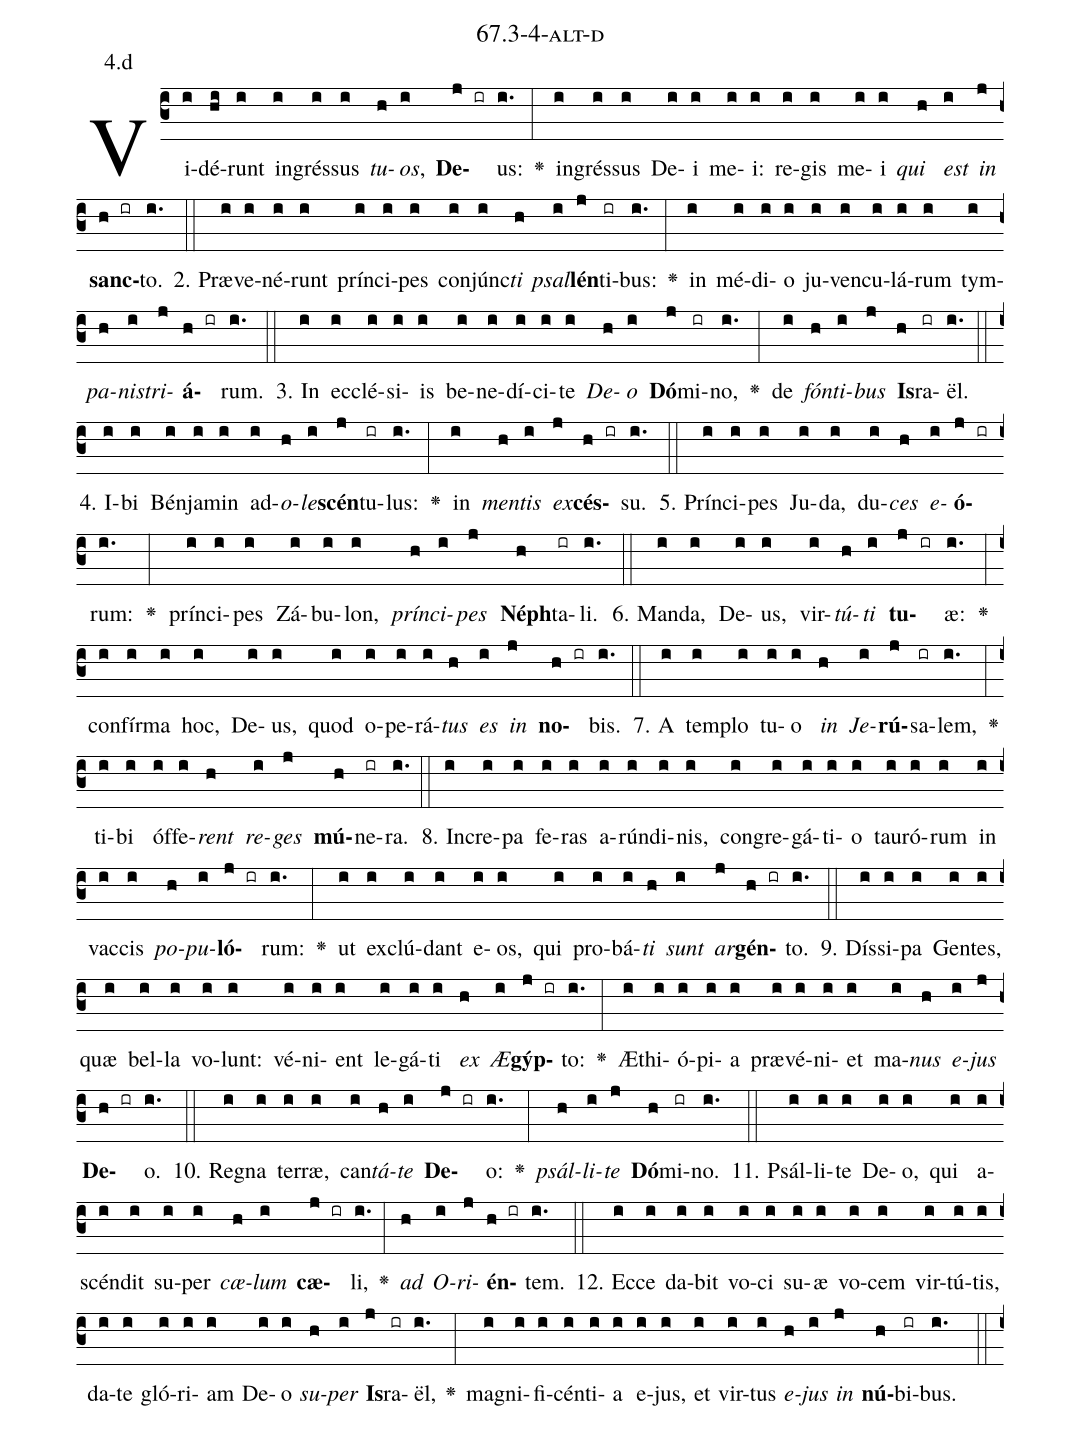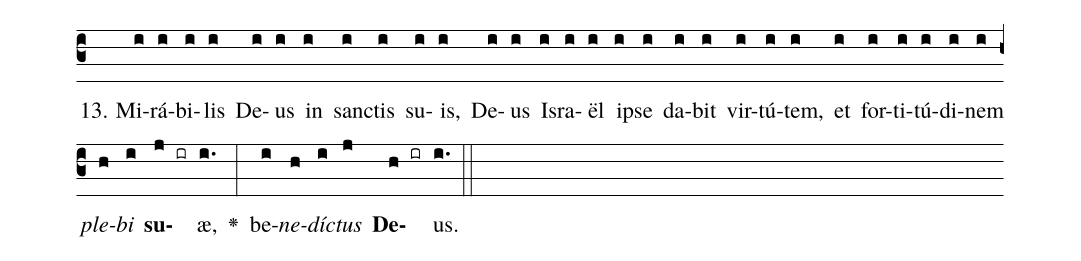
name: 67.3-4-alt-d;
annotation: 4.d;
%%
(c3)Vi(i)dé(hi)runt(i) in(i)grés(i)sus(i) <i>tu</i>(h)<i>os</i>,(i) <b>De</b>(j ir)us:(i.) <v>\greheightstar</v>(:) in(i)grés(i)sus(i) De(i)i(i) me(i)i:(i) re(i)gis(i) me(i)i(i) <i>qui</i>(h) <i>est</i>(i) <i>in</i>(j) <b>sanc</b>(h ir)to.(i.) (::)
2. Præ(i)ve(i)né(i)runt(i) prín(i)ci(i)pes(i) con(i)júnc(i)<i>ti</i>(h) <i>psal</i>(i)<b>lén</b>(j)ti(ir)bus:(i.) <v>\greheightstar</v>(:) in(i) mé(i)di(i)o(i) ju(i)ven(i)cu(i)lá(i)rum(i) tym(i)<i>pa</i>(h)<i>nis</i>(i)<i>tri</i>(j)<b>á</b>(h ir)rum.(i.) (::)
3. In(i) ec(i)clé(i)si(i)is(i) be(i)ne(i)dí(i)ci(i)te(i) <i>De</i>(h)<i>o</i>(i) <b>Dó</b>(j)mi(ir)no,(i.) <v>\greheightstar</v>(:) de(i) <i>fón</i>(h)<i>ti</i>(i)<i>bus</i>(j) <b>Is</b>(h)ra(ir)ël.(i.) (::)
4. I(i)bi(i) Bén(i)ja(i)min(i) ad(i)<i>o</i>(h)<i>le</i>(i)<b>scén</b>(j)tu(ir)lus:(i.) <v>\greheightstar</v>(:) in(i) <i>men</i>(h)<i>tis</i>(i) <i>ex</i>(j)<b>cés</b>(h ir)su.(i.) (::)
5. Prín(i)ci(i)pes(i) Ju(i)da,(i) du(i)<i>ces</i>(h) <i>e</i>(i)<b>ó</b>(j ir)rum:(i.) <v>\greheightstar</v>(:) prín(i)ci(i)pes(i) Zá(i)bu(i)lon,(i) <i>prín</i>(h)<i>ci</i>(i)<i>pes</i>(j) <b>Néph</b>(h)ta(ir)li.(i.) (::)
6. Man(i)da,(i) De(i)us,(i) vir(i)<i>tú</i>(h)<i>ti</i>(i) <b>tu</b>(j ir)æ:(i.) <v>\greheightstar</v>(:) con(i)fír(i)ma(i) hoc,(i) De(i)us,(i) quod(i) o(i)pe(i)rá(i)<i>tus</i>(h) <i>es</i>(i) <i>in</i>(j) <b>no</b>(h ir)bis.(i.) (::)
7. A(i) tem(i)plo(i) tu(i)o(i) <i>in</i>(h) <i>Je</i>(i)<b>rú</b>(j)sa(ir)lem,(i.) <v>\greheightstar</v>(:) ti(i)bi(i) óf(i)fe(i)<i>rent</i>(h) <i>re</i>(i)<i>ges</i>(j) <b>mú</b>(h)ne(ir)ra.(i.) (::)
8. In(i)cre(i)pa(i) fe(i)ras(i) a(i)rún(i)di(i)nis,(i) con(i)gre(i)gá(i)ti(i)o(i) tau(i)ró(i)rum(i) in(i) vac(i)cis(i) <i>po</i>(h)<i>pu</i>(i)<b>ló</b>(j ir)rum:(i.) <v>\greheightstar</v>(:) ut(i) ex(i)clú(i)dant(i) e(i)os,(i) qui(i) pro(i)bá(i)<i>ti</i>(h) <i>sunt</i>(i) <i>ar</i>(j)<b>gén</b>(h ir)to.(i.) (::)
9. Dís(i)si(i)pa(i) Gen(i)tes,(i) quæ(i) bel(i)la(i) vo(i)lunt:(i) vé(i)ni(i)ent(i) le(i)gá(i)ti(i) <i>ex</i>(h) <i>Æ</i>(i)<b>gýp</b>(j ir)to:(i.) <v>\greheightstar</v>(:) Æ(i)thi(i)ó(i)pi(i)a(i) præ(i)vé(i)ni(i)et(i) ma(i)<i>nus</i>(h) <i>e</i>(i)<i>jus</i>(j) <b>De</b>(h ir)o.(i.) (::)
10. Re(i)gna(i) ter(i)ræ,(i) can(i)<i>tá</i>(h)<i>te</i>(i) <b>De</b>(j ir)o:(i.) <v>\greheightstar</v>(:) <i>psál</i>(h)<i>li</i>(i)<i>te</i>(j) <b>Dó</b>(h)mi(ir)no.(i.) (::)
11. Psál(i)li(i)te(i) De(i)o,(i) qui(i) a(i)scén(i)dit(i) su(i)per(i) <i>cæ</i>(h)<i>lum</i>(i) <b>cæ</b>(j ir)li,(i.) <v>\greheightstar</v>(:) <i>ad</i>(h) <i>O</i>(i)<i>ri</i>(j)<b>én</b>(h ir)tem.(i.) (::)
12. Ec(i)ce(i) da(i)bit(i) vo(i)ci(i) su(i)æ(i) vo(i)cem(i) vir(i)tú(i)tis,(i) da(i)te(i) gló(i)ri(i)am(i) De(i)o(i) <i>su</i>(h)<i>per</i>(i) <b>Is</b>(j)ra(ir)ël,(i.) <v>\greheightstar</v>(:) ma(i)gni(i)fi(i)cén(i)ti(i)a(i) e(i)jus,(i) et(i) vir(i)tus(i) <i>e</i>(h)<i>jus</i>(i) <i>in</i>(j) <b>nú</b>(h)bi(ir)bus.(i.) (::)
13. Mi(i)rá(i)bi(i)lis(i) De(i)us(i) in(i) sanc(i)tis(i) su(i)is,(i) De(i)us(i) Is(i)ra(i)ël(i) ip(i)se(i) da(i)bit(i) vir(i)tú(i)tem,(i) et(i) for(i)ti(i)tú(i)di(i)nem(i) <i>ple</i>(h)<i>bi</i>(i) <b>su</b>(j ir)æ,(i.) <v>\greheightstar</v>(:) be(i)<i>ne</i>(h)<i>díc</i>(i)<i>tus</i>(j) <b>De</b>(h ir)us.(i.) (::)
